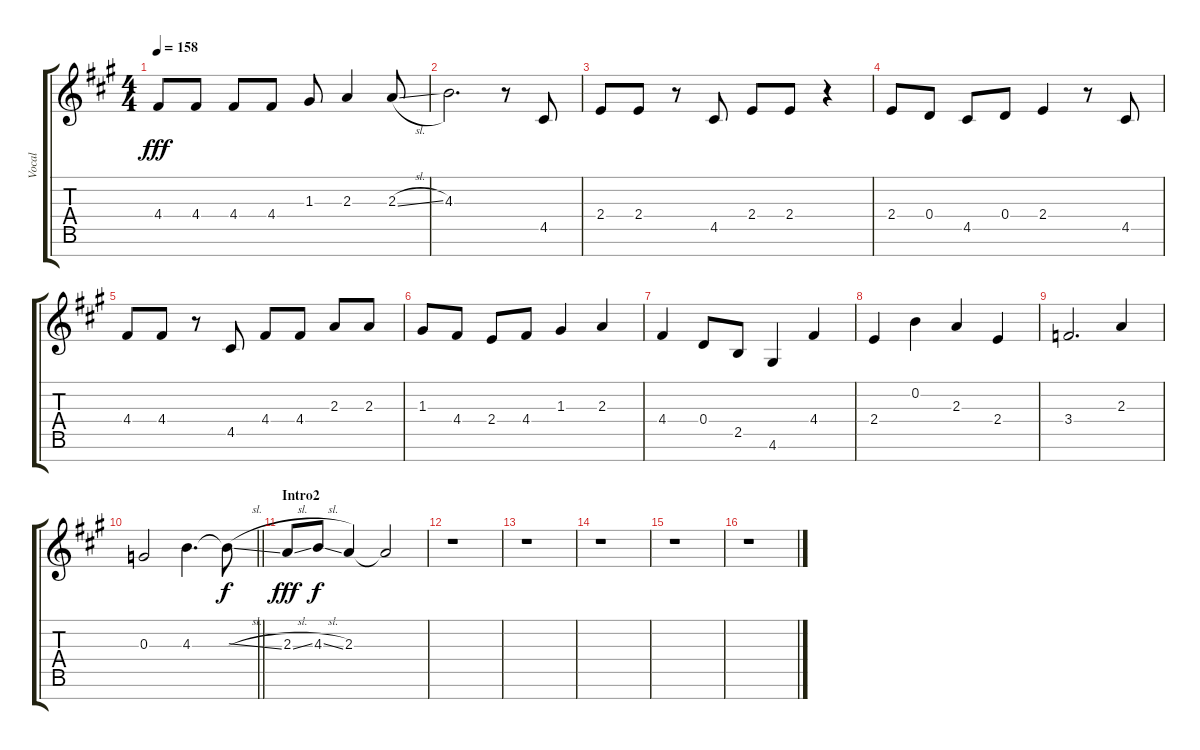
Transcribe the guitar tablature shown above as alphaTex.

\track ("Vocal" "Vocal") {instrument voiceoohs}
\staff {score tabs}
\tuning (E5 B4 G4 D4 A3 E3 B2) {hide}
\ts (4 4)
\tempo 158
\clef g2
\ks a
4.4.8{dy fff} 4.4.8 4.4.8 4.4.8 1.3.8 2.3.4 2.3{sl}.8 |
4.3.2{d} r.8 4.5.8 |
2.4.8 2.4.8 r.8 4.5.8 2.4.8 2.4.8 r.4 |
2.4.8 0.4.8 4.5.8 0.4.8 2.4.4 r.8 4.5.8 |
4.4.8 4.4.8 r.8 4.5.8 4.4.8 4.4.8 2.3.8 2.3.8 |
1.3.8 4.4.8 2.4.8 4.4.8 1.3.4 2.3.4 |
4.4.4 0.4.8 2.5.8 4.6.4 4.4.4 |
2.4.4 0.2.4 2.3.4 2.4.4 |
3.4.2{d} 2.3.4 |
\barLineRight lightlight
0.3.2 4.3.4{d} 4.3{sl t}.8{dy f} |
\section ("" "Intro2")
2.3{sl}.8{dy fff} 4.3{sl}.8{dy f} 2.3.4 2.3{t}.2 |
r.1 |
r.1 |
r.1 |
r.1 |
r.1
